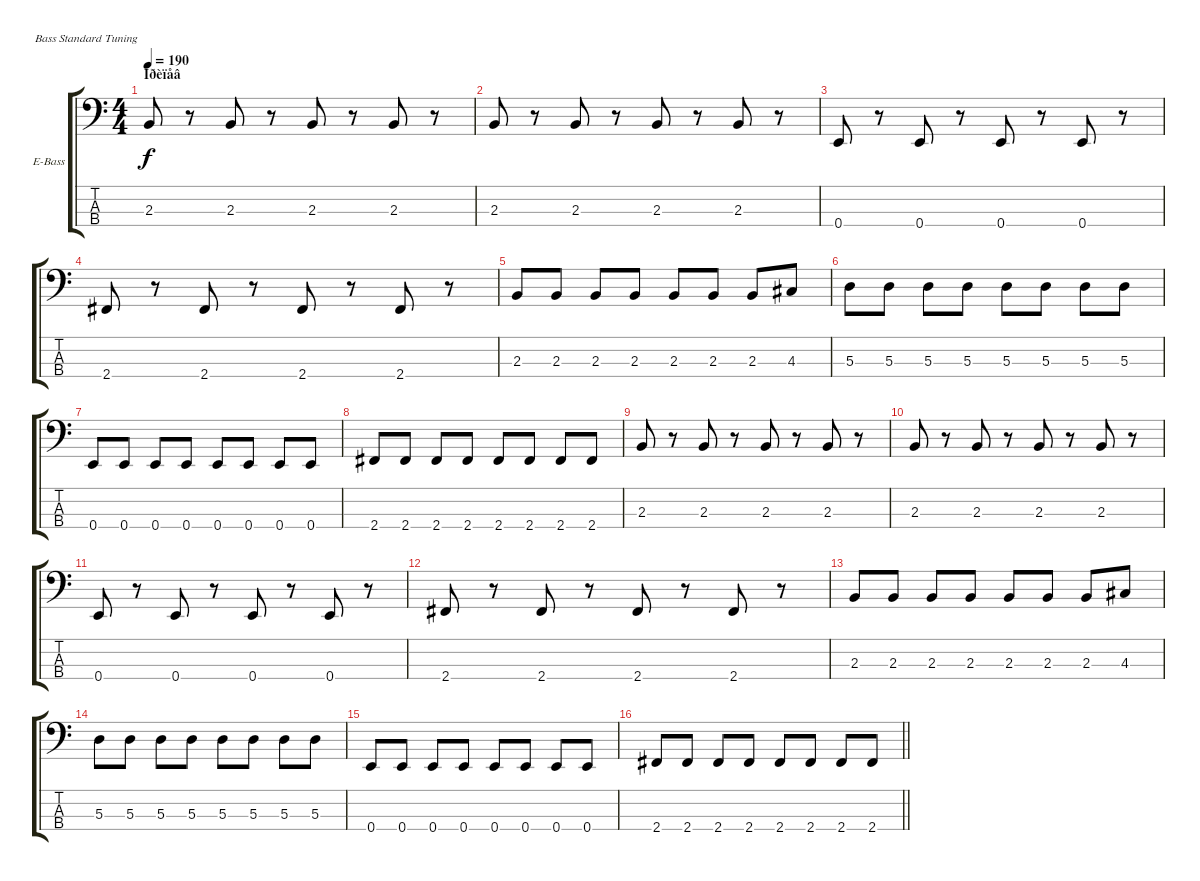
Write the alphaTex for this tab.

\bracketExtendMode groupsimilarinstruments
\firstSystemTrackNameOrientation horizontal
\otherSystemsTrackNameOrientation horizontal
\track ("Áàñ" "E-Bass") {instrument electricbasspick}
\staff {score tabs}
\tuning (G2 D2 A1 E1)
\ts (4 4)
\section ("" "Ïðèïåâ")
\tempo 190
\clef f4
\ks c
2.3.8{dy f} r.8 2.3.8 r.8 2.3.8 r.8 2.3.8 r.8 |
2.3.8 r.8 2.3.8 r.8 2.3.8 r.8 2.3.8 r.8 |
0.4.8 r.8 0.4.8 r.8 0.4.8 r.8 0.4.8 r.8 |
2.4.8 r.8 2.4.8 r.8 2.4.8 r.8 2.4.8 r.8 |
2.3.8 2.3.8 2.3.8 2.3.8 2.3.8 2.3.8 2.3.8 4.3.8 |
5.3.8 5.3.8 5.3.8 5.3.8 5.3.8 5.3.8 5.3.8 5.3.8 |
0.4.8 0.4.8 0.4.8 0.4.8 0.4.8 0.4.8 0.4.8 0.4.8 |
2.4.8 2.4.8 2.4.8 2.4.8 2.4.8 2.4.8 2.4.8 2.4.8 |
2.3.8 r.8 2.3.8 r.8 2.3.8 r.8 2.3.8 r.8 |
2.3.8 r.8 2.3.8 r.8 2.3.8 r.8 2.3.8 r.8 |
0.4.8 r.8 0.4.8 r.8 0.4.8 r.8 0.4.8 r.8 |
2.4.8 r.8 2.4.8 r.8 2.4.8 r.8 2.4.8 r.8 |
2.3.8 2.3.8 2.3.8 2.3.8 2.3.8 2.3.8 2.3.8 4.3.8 |
5.3.8 5.3.8 5.3.8 5.3.8 5.3.8 5.3.8 5.3.8 5.3.8 |
0.4.8 0.4.8 0.4.8 0.4.8 0.4.8 0.4.8 0.4.8 0.4.8 |
\barLineRight lightlight
2.4.8 2.4.8 2.4.8 2.4.8 2.4.8 2.4.8 2.4.8 2.4.8
